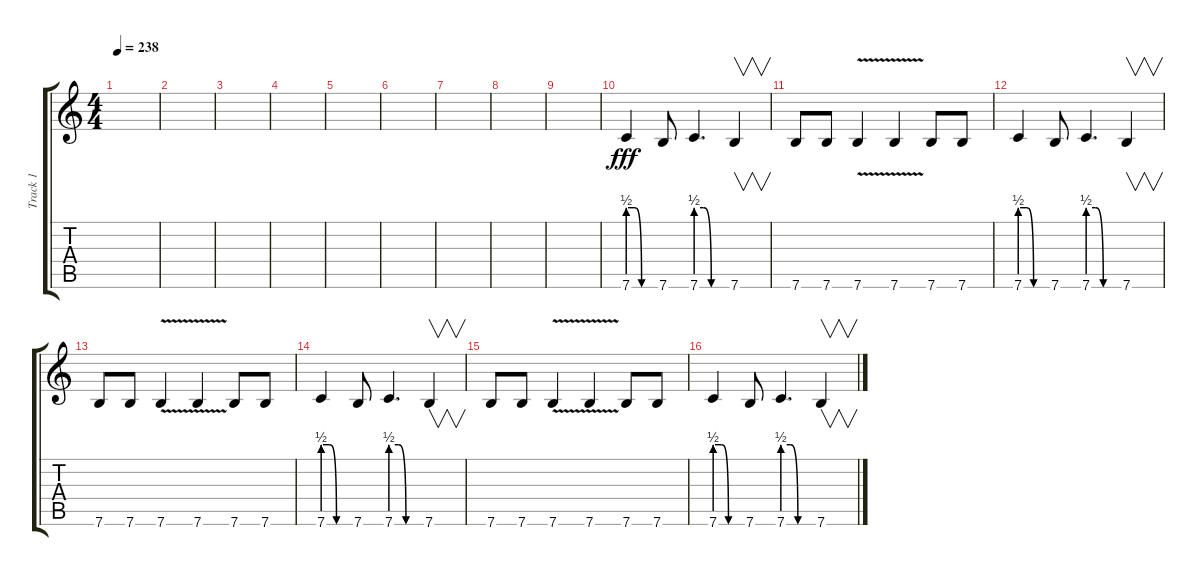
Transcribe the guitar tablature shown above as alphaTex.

\track ("Track 1" "Track 1") {instrument overdrivenguitar}
\staff {score tabs}
\tuning (E4 B3 G3 D3 A2 E2) {hide}
\ts (4 4)
\tempo 238
\clef g2
\ks c
|
|
|
|
|
|
|
|
|
7.6{be (custom 0 2 15 2 30 0 60 0)}.4{dy fff volume 11} 7.6.8 7.6{be (custom 0 2 15 2 30 0 60 0)}.4{d} 7.6.4{v} |
7.6.8 7.6.8 7.6{v}.4 7.6{v}.4 7.6.8 7.6.8 |
7.6{be (custom 0 2 15 2 30 0 60 0)}.4 7.6.8 7.6{be (custom 0 2 15 2 30 0 60 0)}.4{d} 7.6.4{v} |
7.6.8 7.6.8 7.6{v}.4 7.6{v}.4 7.6.8 7.6.8 |
7.6{be (custom 0 2 15 2 30 0 60 0)}.4 7.6.8 7.6{be (custom 0 2 15 2 30 0 60 0)}.4{d} 7.6.4{v} |
7.6.8 7.6.8 7.6{v}.4 7.6{v}.4 7.6.8 7.6.8 |
7.6{be (custom 0 2 15 2 30 0 60 0)}.4 7.6.8 7.6{be (custom 0 2 15 2 30 0 60 0)}.4{d} 7.6.4{v}
